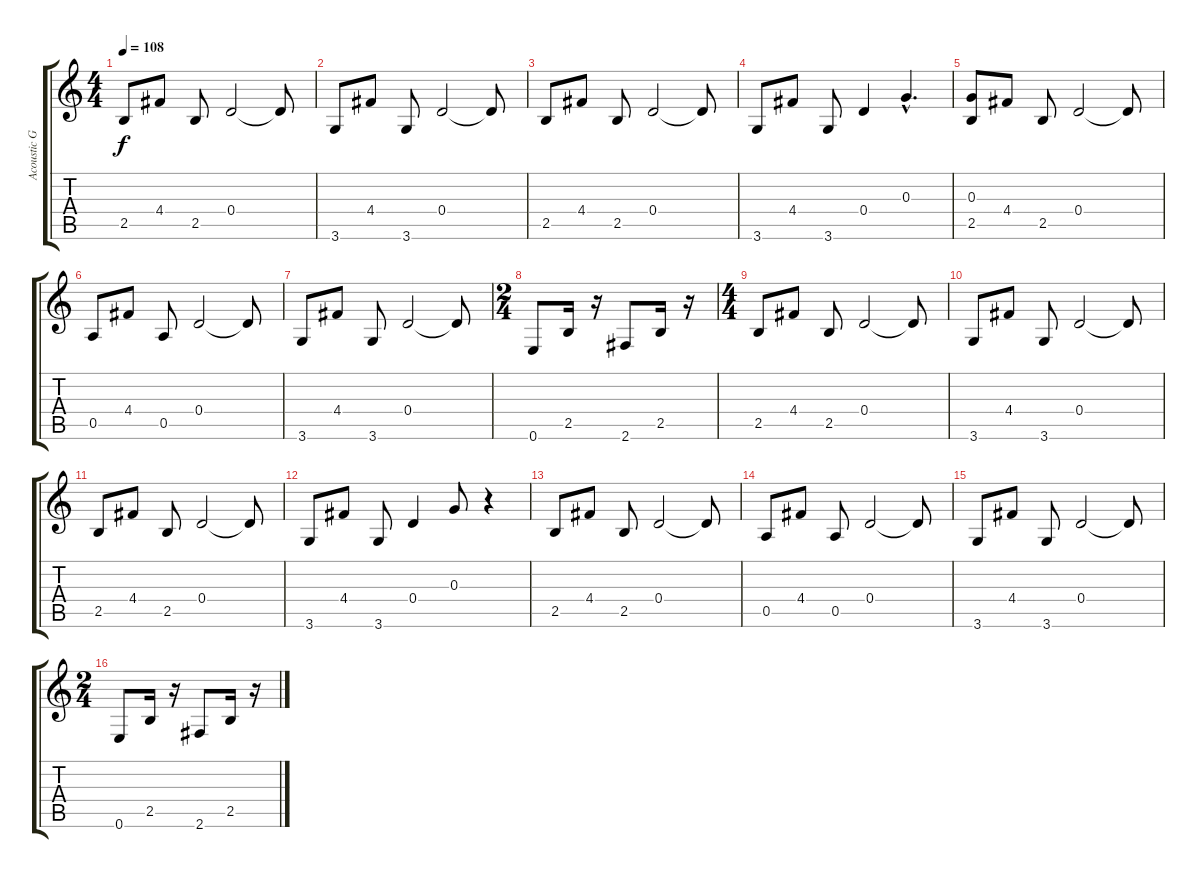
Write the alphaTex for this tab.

\track ("Acoustic Guitar (Guitar 1)" "Acoustic G") {instrument acousticguitarsteel}
\staff {score tabs}
\tuning (E4 B3 G3 D3 A2 E2) {hide}
\ts (4 4)
\tempo 108
\clef g2
\ks c
2.5.8{dy f instrument acousticguitarsteel} 4.4.8 2.5.8 0.4.2 0.4{t}.8 |
3.6.8 4.4.8 3.6.8 0.4.2 0.4{t}.8 |
2.5.8 4.4.8 2.5.8 0.4.2 0.4{t}.8 |
3.6.8 4.4.8 3.6.8 0.4.4 0.3{hac}.4{d} |
(0.3 2.5).8 4.4.8 2.5.8 0.4.2 0.4{t}.8 |
0.5.8 4.4.8 0.5.8 0.4.2 0.4{t}.8 |
3.6.8 4.4.8 3.6.8 0.4.2 0.4{t}.8 |
\ts (2 4)
0.6.8 2.5.16 r.16 2.6.8 2.5.16 r.16 |
\ts (4 4)
2.5.8 4.4.8 2.5.8 0.4.2 0.4{t}.8 |
3.6.8 4.4.8 3.6.8 0.4.2 0.4{t}.8 |
2.5.8 4.4.8 2.5.8 0.4.2 0.4{t}.8 |
3.6.8 4.4.8 3.6.8 0.4.4 0.3.8 r.4 |
2.5.8 4.4.8 2.5.8 0.4.2 0.4{t}.8 |
0.5.8 4.4.8 0.5.8 0.4.2 0.4{t}.8 |
3.6.8 4.4.8 3.6.8 0.4.2 0.4{t}.8 |
\ts (2 4)
0.6.8 2.5.16 r.16 2.6.8 2.5.16 r.16
